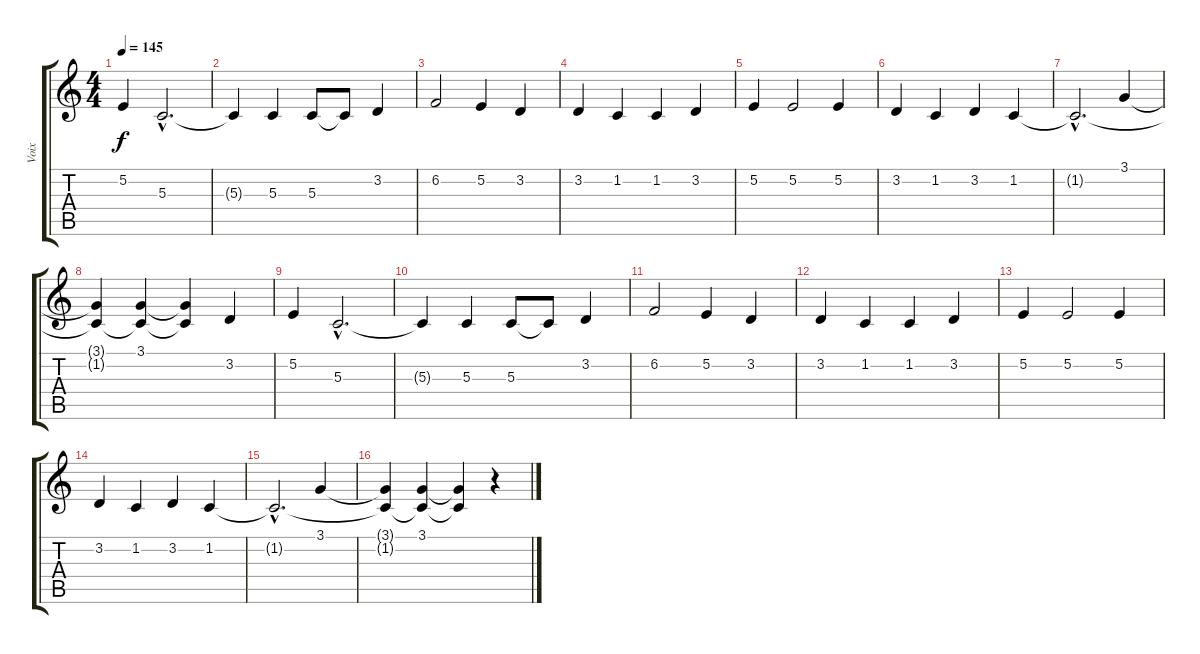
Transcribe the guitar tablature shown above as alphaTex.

\track ("Voix" "Voix") {instrument lead6voice}
\staff {score tabs}
\tuning (E4 B3 G3 D3 A2 E2) {hide}
\ts (4 4)
\tempo 145
\clef g2
\ks c
5.2.4{dy f} 5.3{hac}.2{d} |
5.3{t}.4 5.3.4 5.3.8 5.3{t}.8 3.2.4 |
6.2.2 5.2.4 3.2.4 |
3.2.4 1.2.4 1.2.4 3.2.4 |
5.2.4 5.2.2 5.2.4 |
3.2.4 1.2.4 3.2.4 1.2.4 |
1.2{hac t}.2{d} 3.1.4 |
(3.1{t} 1.2{t}).4 (3.1 1.2{t}).4 (3.1{t} 1.2{t}).4 3.2.4 |
5.2.4 5.3{hac}.2{d} |
5.3{t}.4 5.3.4 5.3.8 5.3{t}.8 3.2.4 |
6.2.2 5.2.4 3.2.4 |
3.2.4 1.2.4 1.2.4 3.2.4 |
5.2.4 5.2.2 5.2.4 |
3.2.4 1.2.4 3.2.4 1.2.4 |
1.2{hac t}.2{d} 3.1.4 |
(3.1{t} 1.2{t}).4 (3.1 1.2{t}).4 (3.1{t} 1.2{t}).4 r.4
